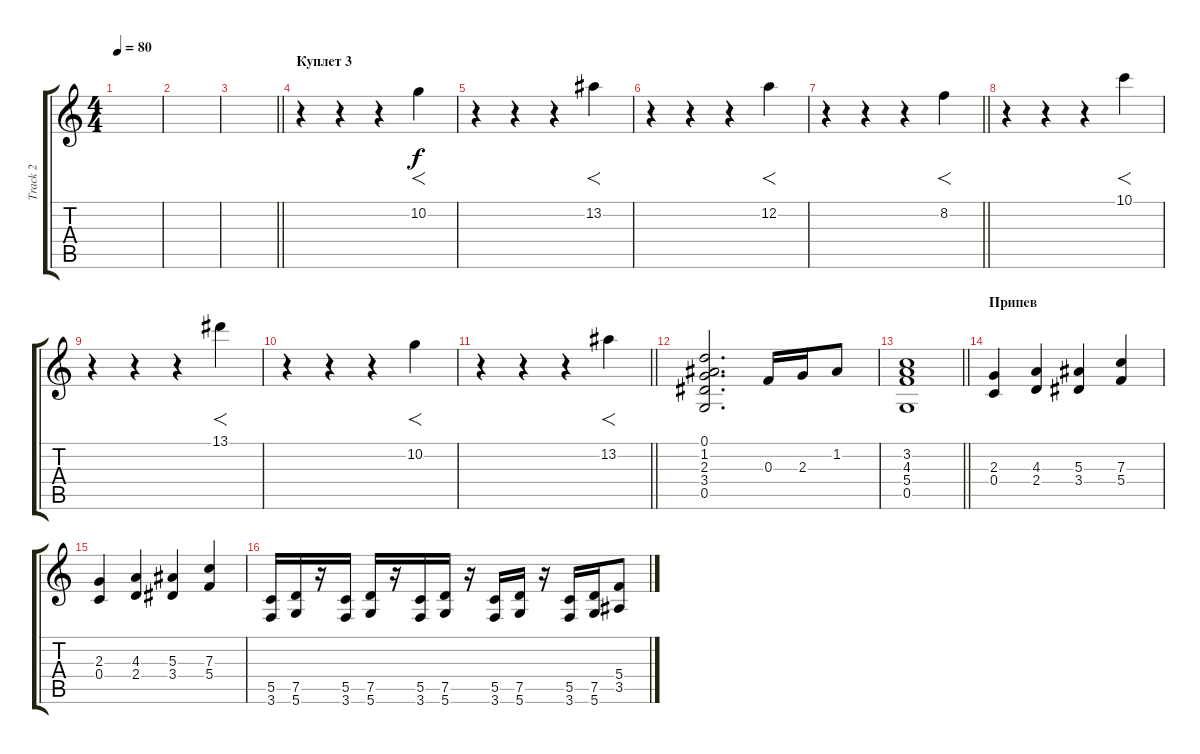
\track ("Track 2" "Track 2") {instrument overdrivenguitar}
\staff {score tabs}
\tuning (D4 A3 F3 C3 G2 D2) {hide}
\ts (4 4)
\tempo 80
\clef g2
\ks c
|
|
\barLineRight lightlight
|
\section ("" "Куплет 3")
r.4 r.4 r.4 10.2.4{f} |
r.4 r.4 r.4 13.2.4{f} |
r.4 r.4 r.4 12.2.4{f} |
\barLineRight lightlight
r.4 r.4 r.4 8.2.4{f} |
r.4 r.4 r.4 10.1.4{f} |
r.4 r.4 r.4 13.1.4{f} |
r.4 r.4 r.4 10.2.4{f} |
\barLineRight lightlight
r.4 r.4 r.4 13.2.4{f} |
(0.1 1.2 2.3 3.4 0.5).2{d} 0.3.16 2.3.16 1.2.8 |
\barLineRight lightlight
(3.2 4.3 5.4 0.5).1 |
\section ("" "Припев")
(2.3 0.4).4 (4.3 2.4).4 (5.3 3.4).4 (7.3 5.4).4 |
(2.3 0.4).4 (4.3 2.4).4 (5.3 3.4).4 (7.3 5.4).4 |
(5.5 3.6).16 (7.5 5.6).16 r.16 (5.5 3.6).16 (7.5 5.6).16 r.16 (5.5 3.6).16 (7.5 5.6).16 r.16 (5.5 3.6).16 (7.5 5.6).16 r.16 (5.5 3.6).16 (7.5 5.6).16 (5.4 3.5).8
